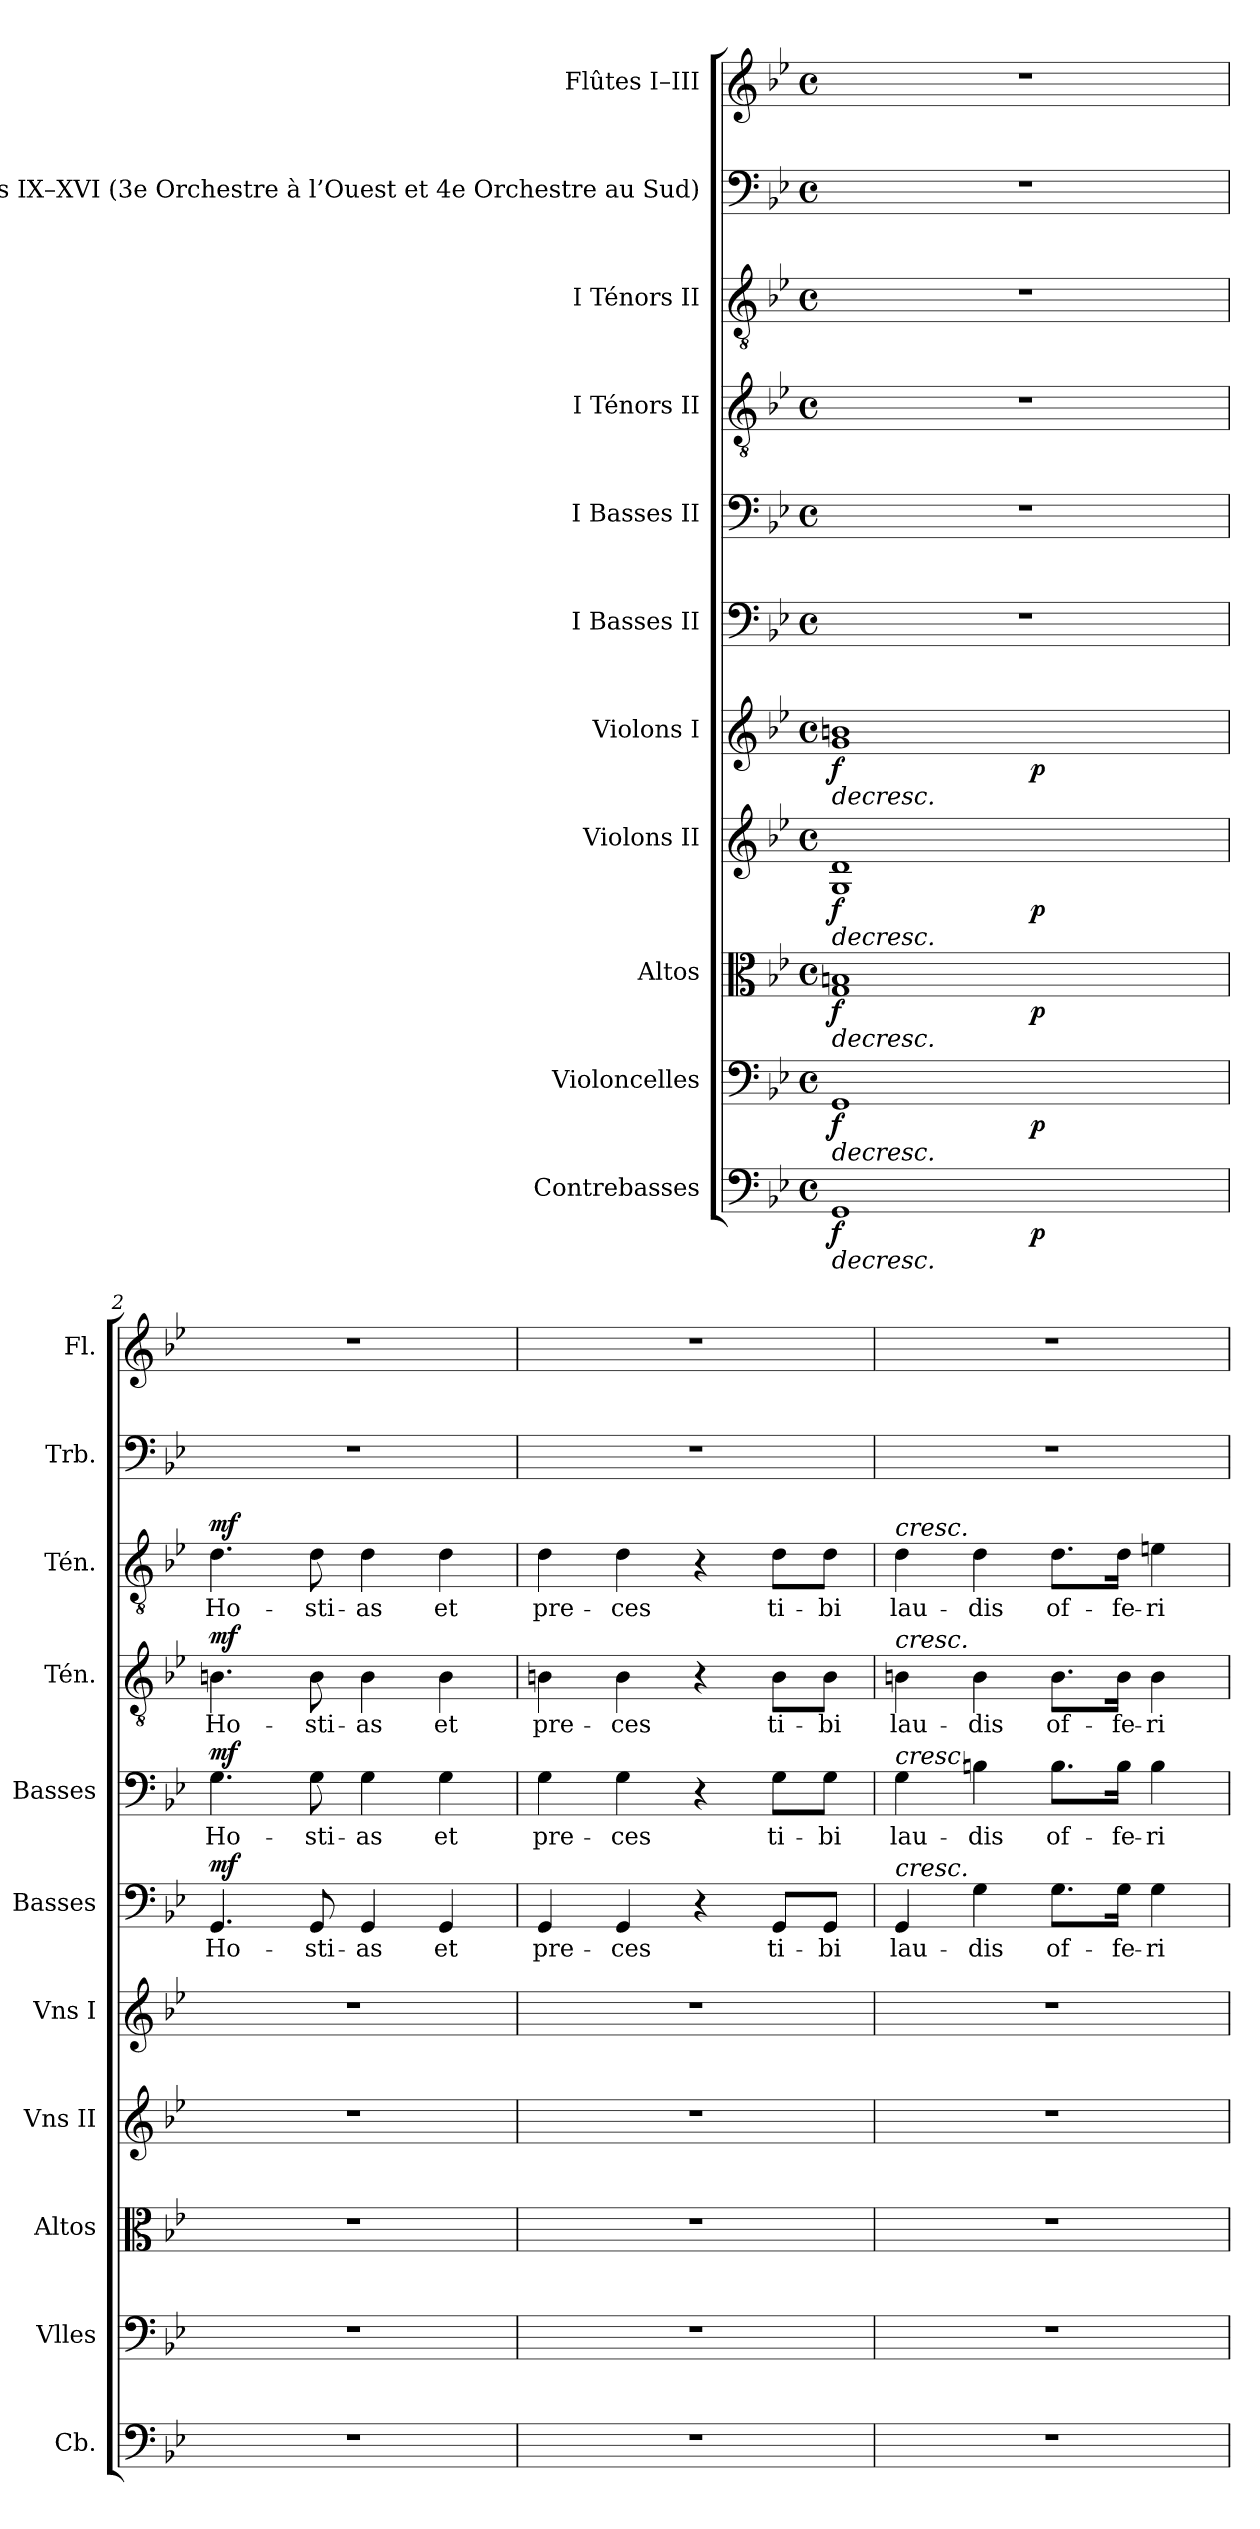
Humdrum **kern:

**kern	**dynam	**kern	**dynam	**kern	**dynam	**kern	**dynam	**kern	**dynam	**kern	**text	**dynam	**kern	**text	**dynam	**kern	**text	**dynam	**kern	**text	**dynam	**kern	**kern
*part11	*part11	*part10	*part10	*part9	*part9	*part8	*part8	*part7	*part7	*part6	*part6	*part6	*part5	*part5	*part5	*part4	*part4	*part4	*part3	*part3	*part3	*part2	*part1
*staff11	*staff11	*staff10	*staff10	*staff9	*staff9	*staff8	*staff8	*staff7	*staff7	*staff6	*staff6	*staff6	*staff5	*staff5	*staff5	*staff4	*staff4	*staff4	*staff3	*staff3	*staff3	*staff2	*staff1
*I"Contrebasses	*	*I"Violoncelles	*	*I"Altos	*	*I"Violons II	*	*I"Violons I	*	*I"I   Basses                  II	*	*	*I"I   Basses                  II	*	*	*I"I   Ténors                  II	*	*	*I"I   Ténors                  II	*	*	*I"Trombones IX–XVI (3e Orchestre à l’Ouest et  4e Orchestre au Sud)	*I"Flûtes I–III
*I'Cb.	*	*I'Vlles	*	*I'Altos	*	*I'Vns II	*	*I'Vns I	*	*I'Basses	*	*	*I'Basses	*	*	*I'Tén.	*	*	*I'Tén.	*	*	*I'Trb.	*I'Fl.
!!LO:PB:g=z
*clefF4	*	*clefF4	*	*clefC3	*	*clefG2	*	*clefG2	*	*clefF4	*	*	*clefF4	*	*	*clefGv2	*	*	*clefGv2	*	*	*clefF4	*clefG2
*ITrd7c12	*	*	*	*	*	*	*	*	*	*	*	*	*	*	*	*ITrd7c12	*	*	*ITrd7c12	*	*	*	*
*k[b-e-]	*	*k[b-e-]	*	*k[b-e-]	*	*k[b-e-]	*	*k[b-e-]	*	*k[b-e-]	*	*	*k[b-e-]	*	*	*k[b-e-]	*	*	*k[b-e-]	*	*	*k[b-e-]	*k[b-e-]
*B-:	*	*B-:	*	*B-:	*	*B-:	*	*B-:	*	*B-:	*	*	*B-:	*	*	*B-:	*	*	*B-:	*	*	*B-:	*B-:
*M4/4	*	*M4/4	*	*M4/4	*	*M4/4	*	*M4/4	*	*M4/4	*	*	*M4/4	*	*	*M4/4	*	*	*M4/4	*	*	*M4/4	*M4/4
*met(c)	*	*met(c)	*	*met(c)	*	*met(c)	*	*met(c)	*	*met(c)	*	*	*met(c)	*	*	*met(c)	*	*	*met(c)	*	*	*met(c)	*met(c)
*MM80	*	*MM80	*	*MM80	*	*MM80	*	*MM80	*	*MM80	*	*	*MM80	*	*	*MM80	*	*	*MM80	*	*	*MM80	*MM80
=1	=1	=1	=1	=1	=1	=1	=1	=1	=1	=1	=1	=1	=1	=1	=1	=1	=1	=1	=1	=1	=1	=1	=1
!	!LO:HP:b	!	!LO:HP:b	!	!LO:HP:b	!	!LO:HP:b	!	!LO:HP:b	!	!	!	!	!	!	!	!	!	!	!	!	!	!
*^	*	*^	*	*^	*	*^	*	*^	*	*	*	*	*	*	*	*	*	*	*	*	*	*	*
1GGGi	2ryy	> f	1GGi	2ryy	> f	1Gi 1Bni	2ryy	> f	1Gi 1di	2ryy	> f	1gi 1bni	2ryy	> f	1r	.	.	1r	.	.	1r	.	.	1r	.	.	1r	1r
.	2ryy	p	.	2ryy	p	.	2ryy	p	.	2ryy	p	.	2ryy	p	.	.	.	.	.	.	.	.	.	.	.	.	.	.
.	.	]	.	.	]	.	.	]	.	.	]	.	.	]	.	.	.	.	.	.	.	.	.	.	.	.	.	.
*v	*v	*	*	*	*	*v	*v	*	*v	*v	*	*v	*v	*	*	*	*	*	*	*	*	*	*	*	*	*	*	*
*	*	*v	*v	*	*	*	*	*	*	*	*	*	*	*	*	*	*	*	*	*	*	*	*	*
=2	=2	=2	=2	=2	=2	=2	=2	=2	=2	=2	=2	=2	=2	=2	=2	=2	=2	=2	=2	=2	=2	=2	=2
*^	*	*^	*	*^	*	*^	*	*^	*	*	*	*	*	*	*	*	*	*	*	*	*	*	*
!	!	!	!	!	!	!	!	!	!	!	!	!	!	!	!	!LO:LY:b:color=#000000	!	!	!	!	!	!	!	!	!	!	!	!
*v	*v	*	*	*	*	*v	*v	*	*v	*v	*	*v	*v	*	*	*	*	*	*	*	*	*	*	*	*	*	*	*
*	*	*v	*v	*	*	*	*	*	*	*	*	*	*	*	*	*	*	*	*	*	*	*	*	*
*^	*	*^	*	*^	*	*^	*	*^	*	*	*	*	*	*	*	*	*	*	*	*	*	*	*
!	!	!	!	!	!	!	!	!	!	!	!	!	!	!	!	!	!	!	!LO:LY:b:color=#000000	!	!	!	!	!	!	!	!	!
*v	*v	*	*	*	*	*v	*v	*	*v	*v	*	*v	*v	*	*	*	*	*	*	*	*	*	*	*	*	*	*	*
*	*	*v	*v	*	*	*	*	*	*	*	*	*	*	*	*	*	*	*	*	*	*	*	*	*
*^	*	*^	*	*^	*	*^	*	*^	*	*	*	*	*	*	*	*	*	*	*	*	*	*	*
!	!	!	!	!	!	!	!	!	!	!	!	!	!	!	!	!	!	!	!	!	!	!LO:LY:b:color=#000000	!	!	!	!	!	!
*v	*v	*	*	*	*	*v	*v	*	*v	*v	*	*v	*v	*	*	*	*	*	*	*	*	*	*	*	*	*	*	*
*	*	*v	*v	*	*	*	*	*	*	*	*	*	*	*	*	*	*	*	*	*	*	*	*	*
*^	*	*^	*	*^	*	*^	*	*^	*	*	*	*	*	*	*	*	*	*	*	*	*	*	*
!	!	!	!	!	!	!	!	!	!	!	!	!	!	!	!	!	!	!	!	!	!	!	!	!	!LO:LY:b:color=#000000	!	!	!
*v	*v	*	*	*	*	*v	*v	*	*v	*v	*	*v	*v	*	*	*	*	*	*	*	*	*	*	*	*	*	*	*
*	*	*v	*v	*	*	*	*	*	*	*	*	*	*	*	*	*	*	*	*	*	*	*	*	*
1r	.	1r	.	1r	.	1r	.	1r	.	4.GGi/	Ho-	mf	4.Gi\	Ho-	mf	4.BBni\	Ho-	mf	4.Di\	Ho-	mf	1r	1r
!	!	!	!	!	!	!	!	!	!	!	!LO:LY:b:color=#000000	!	!	!	!	!	!	!	!	!	!	!	!
!	!	!	!	!	!	!	!	!	!	!	!	!	!	!LO:LY:b:color=#000000	!	!	!	!	!	!	!	!	!
!	!	!	!	!	!	!	!	!	!	!	!	!	!	!	!	!	!LO:LY:b:color=#000000	!	!	!	!	!	!
!	!	!	!	!	!	!	!	!	!	!	!	!	!	!	!	!	!	!	!	!LO:LY:b:color=#000000	!	!	!
.	.	.	.	.	.	.	.	.	.	8GGi/	-sti-	.	8Gi\	-sti-	.	8BBi\	-sti-	.	8Di\	-sti-	.	.	.
!	!	!	!	!	!	!	!	!	!	!	!LO:LY:b:color=#000000	!	!	!	!	!	!	!	!	!	!	!	!
!	!	!	!	!	!	!	!	!	!	!	!	!	!	!LO:LY:b:color=#000000	!	!	!	!	!	!	!	!	!
!	!	!	!	!	!	!	!	!	!	!	!	!	!	!	!	!	!LO:LY:b:color=#000000	!	!	!	!	!	!
!	!	!	!	!	!	!	!	!	!	!	!	!	!	!	!	!	!	!	!	!LO:LY:b:color=#000000	!	!	!
.	.	.	.	.	.	.	.	.	.	4GGi/	-as	.	4Gi\	-as	.	4BBi\	-as	.	4Di\	-as	.	.	.
!	!	!	!	!	!	!	!	!	!	!	!LO:LY:b:color=#000000	!	!	!	!	!	!	!	!	!	!	!	!
!	!	!	!	!	!	!	!	!	!	!	!	!	!	!LO:LY:b:color=#000000	!	!	!	!	!	!	!	!	!
!	!	!	!	!	!	!	!	!	!	!	!	!	!	!	!	!	!LO:LY:b:color=#000000	!	!	!	!	!	!
!	!	!	!	!	!	!	!	!	!	!	!	!	!	!	!	!	!	!	!	!LO:LY:b:color=#000000	!	!	!
.	.	.	.	.	.	.	.	.	.	4GGi/	et	.	4Gi\	et	.	4BBi\	et	.	4Di\	et	.	.	.
=3	=3	=3	=3	=3	=3	=3	=3	=3	=3	=3	=3	=3	=3	=3	=3	=3	=3	=3	=3	=3	=3	=3	=3
!	!	!	!	!	!	!	!	!	!	!	!LO:LY:b:color=#000000	!	!	!	!	!	!	!	!	!	!	!	!
!	!	!	!	!	!	!	!	!	!	!	!	!	!	!LO:LY:b:color=#000000	!	!	!	!	!	!	!	!	!
!	!	!	!	!	!	!	!	!	!	!	!	!	!	!	!	!	!LO:LY:b:color=#000000	!	!	!	!	!	!
!	!	!	!	!	!	!	!	!	!	!	!	!	!	!	!	!	!	!	!	!LO:LY:b:color=#000000	!	!	!
1r	.	1r	.	1r	.	1r	.	1r	.	4GGi/	pre-	.	4Gi\	pre-	.	4BBni\	pre-	.	4Di\	pre-	.	1r	1r
!	!	!	!	!	!	!	!	!	!	!	!LO:LY:b:color=#000000	!	!	!	!	!	!	!	!	!	!	!	!
!	!	!	!	!	!	!	!	!	!	!	!	!	!	!LO:LY:b:color=#000000	!	!	!	!	!	!	!	!	!
!	!	!	!	!	!	!	!	!	!	!	!	!	!	!	!	!	!LO:LY:b:color=#000000	!	!	!	!	!	!
!	!	!	!	!	!	!	!	!	!	!	!	!	!	!	!	!	!	!	!	!LO:LY:b:color=#000000	!	!	!
.	.	.	.	.	.	.	.	.	.	4GGi/	-ces	.	4Gi\	-ces	.	4BBi\	-ces	.	4Di\	-ces	.	.	.
.	.	.	.	.	.	.	.	.	.	4r	.	.	4r	.	.	4r	.	.	4r	.	.	.	.
!	!	!	!	!	!	!	!	!	!	!	!LO:LY:b:color=#000000	!	!	!	!	!	!	!	!	!	!	!	!
!	!	!	!	!	!	!	!	!	!	!	!	!	!	!LO:LY:b:color=#000000	!	!	!	!	!	!	!	!	!
!	!	!	!	!	!	!	!	!	!	!	!	!	!	!	!	!	!LO:LY:b:color=#000000	!	!	!	!	!	!
!	!	!	!	!	!	!	!	!	!	!	!	!	!	!	!	!	!	!	!	!LO:LY:b:color=#000000	!	!	!
.	.	.	.	.	.	.	.	.	.	8GGi/L	ti-	.	8Gi\L	ti-	.	8BBi\L	ti-	.	8Di\L	ti-	.	.	.
!	!	!	!	!	!	!	!	!	!	!	!LO:LY:b:color=#000000	!	!	!	!	!	!	!	!	!	!	!	!
!	!	!	!	!	!	!	!	!	!	!	!	!	!	!LO:LY:b:color=#000000	!	!	!	!	!	!	!	!	!
!	!	!	!	!	!	!	!	!	!	!	!	!	!	!	!	!	!LO:LY:b:color=#000000	!	!	!	!	!	!
!	!	!	!	!	!	!	!	!	!	!	!	!	!	!	!	!	!	!	!	!LO:LY:b:color=#000000	!	!	!
.	.	.	.	.	.	.	.	.	.	8GGi/J	-bi	.	8Gi\J	-bi	.	8BBi\J	-bi	.	8Di\J	-bi	.	.	.
=4	=4	=4	=4	=4	=4	=4	=4	=4	=4	=4	=4	=4	=4	=4	=4	=4	=4	=4	=4	=4	=4	=4	=4
!	!	!	!	!	!	!	!	!	!	!	!LO:LY:b:color=#000000	!	!	!	!	!	!	!	!	!	!	!	!
!	!	!	!	!	!	!	!	!	!	!	!	!	!	!LO:LY:b:color=#000000	!	!	!	!	!	!	!	!	!
!	!	!	!	!	!	!	!	!	!	!	!	!	!	!	!	!	!LO:LY:b:color=#000000	!	!	!	!	!	!
!	!	!	!	!	!	!	!	!	!	!	!	!	!	!	!	!	!	!	!LO:TX:a:i:t=cresc.	!	!	!	!
!	!	!	!	!	!	!	!	!	!	!	!	!	!	!	!	!LO:TX:a:i:t=cresc.	!	!	!	!	!	!	!
!	!	!	!	!	!	!	!	!	!	!	!	!	!LO:TX:a:i:t=cresc.	!	!	!	!	!	!	!	!	!	!
!	!	!	!	!	!	!	!	!	!	!LO:TX:a:i:t=cresc.	!	!	!	!	!	!	!	!	!	!	!	!	!
!	!	!	!	!	!	!	!	!	!	!	!	!	!	!	!	!	!	!	!	!LO:LY:b:color=#000000	!	!	!
1r	.	1r	.	1r	.	1r	.	1r	.	4GGi/	lau-	.	4Gi\	lau-	.	4BBni\	lau-	.	4Di\	lau-	.	1r	1r
!	!	!	!	!	!	!	!	!	!	!	!LO:LY:b:color=#000000	!	!	!	!	!	!	!	!	!	!	!	!
!	!	!	!	!	!	!	!	!	!	!	!	!	!	!LO:LY:b:color=#000000	!	!	!	!	!	!	!	!	!
!	!	!	!	!	!	!	!	!	!	!	!	!	!	!	!	!	!LO:LY:b:color=#000000	!	!	!	!	!	!
!	!	!	!	!	!	!	!	!	!	!	!	!	!	!	!	!	!	!	!	!LO:LY:b:color=#000000	!	!	!
.	.	.	.	.	.	.	.	.	.	4Gi\	-dis	.	4Bni\	-dis	.	4BBi\	-dis	.	4Di\	-dis	.	.	.
!	!	!	!	!	!	!	!	!	!	!	!LO:LY:b:color=#000000	!	!	!	!	!	!	!	!	!	!	!	!
!	!	!	!	!	!	!	!	!	!	!	!	!	!	!LO:LY:b:color=#000000	!	!	!	!	!	!	!	!	!
!	!	!	!	!	!	!	!	!	!	!	!	!	!	!	!	!	!LO:LY:b:color=#000000	!	!	!	!	!	!
!	!	!	!	!	!	!	!	!	!	!	!	!	!	!	!	!	!	!	!	!LO:LY:b:color=#000000	!	!	!
.	.	.	.	.	.	.	.	.	.	8.Gi\L	of-	.	8.Bi\L	of-	.	8.BBi\L	of-	.	8.Di\L	of-	.	.	.
!	!	!	!	!	!	!	!	!	!	!	!LO:LY:b:color=#000000	!	!	!	!	!	!	!	!	!	!	!	!
!	!	!	!	!	!	!	!	!	!	!	!	!	!	!LO:LY:b:color=#000000	!	!	!	!	!	!	!	!	!
!	!	!	!	!	!	!	!	!	!	!	!	!	!	!	!	!	!LO:LY:b:color=#000000	!	!	!	!	!	!
!	!	!	!	!	!	!	!	!	!	!	!	!	!	!	!	!	!	!	!	!LO:LY:b:color=#000000	!	!	!
.	.	.	.	.	.	.	.	.	.	16Gi\Jk	-fe-	.	16Bi\Jk	-fe-	.	16BBi\Jk	-fe-	.	16Di\Jk	-fe-	.	.	.
!	!	!	!	!	!	!	!	!	!	!	!LO:LY:b:color=#000000	!	!	!	!	!	!	!	!	!	!	!	!
!	!	!	!	!	!	!	!	!	!	!	!	!	!	!LO:LY:b:color=#000000	!	!	!	!	!	!	!	!	!
!	!	!	!	!	!	!	!	!	!	!	!	!	!	!	!	!	!LO:LY:b:color=#000000	!	!	!	!	!	!
!	!	!	!	!	!	!	!	!	!	!	!	!	!	!	!	!	!	!	!	!LO:LY:b:color=#000000	!	!	!
.	.	.	.	.	.	.	.	.	.	4Gi\	-ri-	.	4Bi\	-ri-	.	4BBi\	-ri-	.	4Eni\	-ri-	.	.	.
=	=	=	=	=	=	=	=	=	=	=	=	=	=	=	=	=	=	=	=	=	=	=	=
*-	*-	*-	*-	*-	*-	*-	*-	*-	*-	*-	*-	*-	*-	*-	*-	*-	*-	*-	*-	*-	*-	*-	*-
